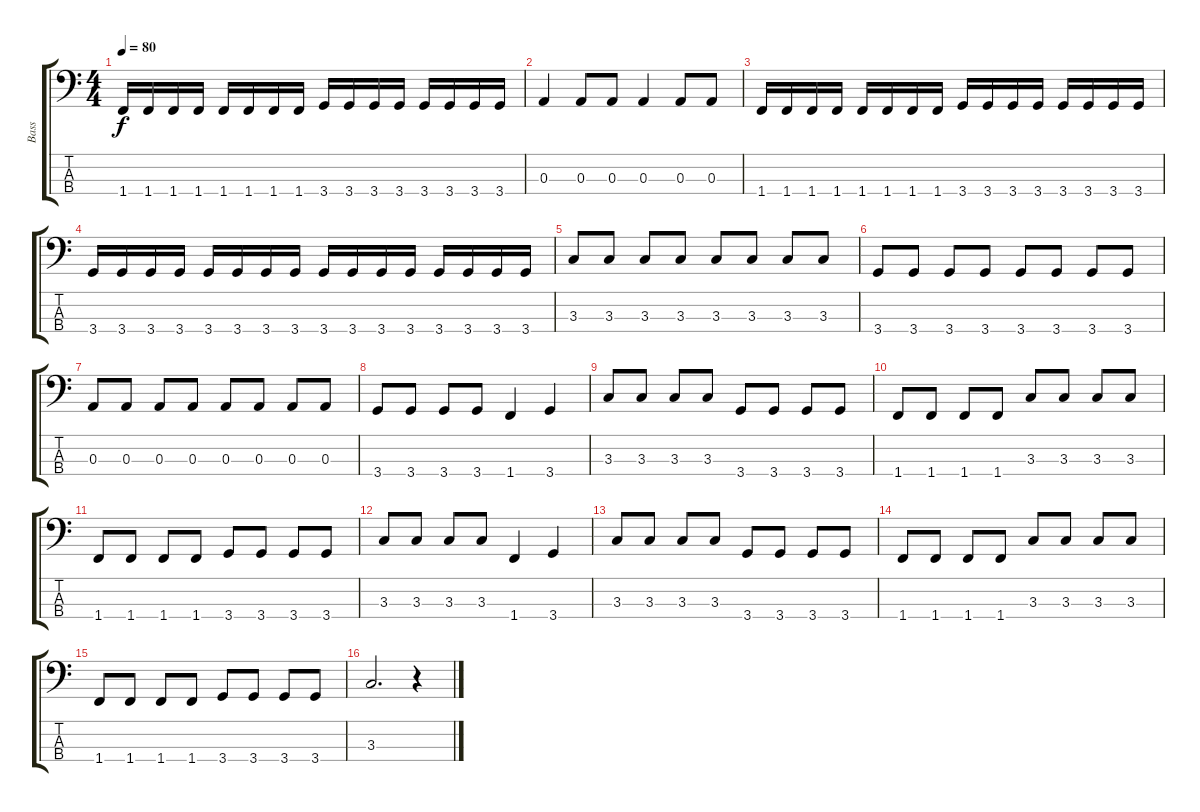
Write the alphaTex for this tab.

\track ("Bass" "Bass") {instrument electricbassfinger}
\staff {score tabs}
\tuning (G2 D2 A1 E1) {hide}
\ts (4 4)
\tempo 80
\clef f4
\ks c
1.4.16{dy f} 1.4.16 1.4.16 1.4.16 1.4.16 1.4.16 1.4.16 1.4.16 3.4.16 3.4.16 3.4.16 3.4.16 3.4.16 3.4.16 3.4.16 3.4.16 |
0.3.4 0.3.8 0.3.8 0.3.4 0.3.8 0.3.8 |
1.4.16 1.4.16 1.4.16 1.4.16 1.4.16 1.4.16 1.4.16 1.4.16 3.4.16 3.4.16 3.4.16 3.4.16 3.4.16 3.4.16 3.4.16 3.4.16 |
3.4.16 3.4.16 3.4.16 3.4.16 3.4.16 3.4.16 3.4.16 3.4.16 3.4.16 3.4.16 3.4.16 3.4.16 3.4.16 3.4.16 3.4.16 3.4.16 |
3.3.8 3.3.8 3.3.8 3.3.8 3.3.8 3.3.8 3.3.8 3.3.8 |
3.4.8 3.4.8 3.4.8 3.4.8 3.4.8 3.4.8 3.4.8 3.4.8 |
0.3.8 0.3.8 0.3.8 0.3.8 0.3.8 0.3.8 0.3.8 0.3.8 |
3.4.8 3.4.8 3.4.8 3.4.8 1.4.4 3.4.4 |
3.3.8 3.3.8 3.3.8 3.3.8 3.4.8 3.4.8 3.4.8 3.4.8 |
1.4.8 1.4.8 1.4.8 1.4.8 3.3.8 3.3.8 3.3.8 3.3.8 |
1.4.8 1.4.8 1.4.8 1.4.8 3.4.8 3.4.8 3.4.8 3.4.8 |
3.3.8 3.3.8 3.3.8 3.3.8 1.4.4 3.4.4 |
3.3.8 3.3.8 3.3.8 3.3.8 3.4.8 3.4.8 3.4.8 3.4.8 |
1.4.8 1.4.8 1.4.8 1.4.8 3.3.8 3.3.8 3.3.8 3.3.8 |
1.4.8 1.4.8 1.4.8 1.4.8 3.4.8 3.4.8 3.4.8 3.4.8 |
3.3.2{d} r.4
